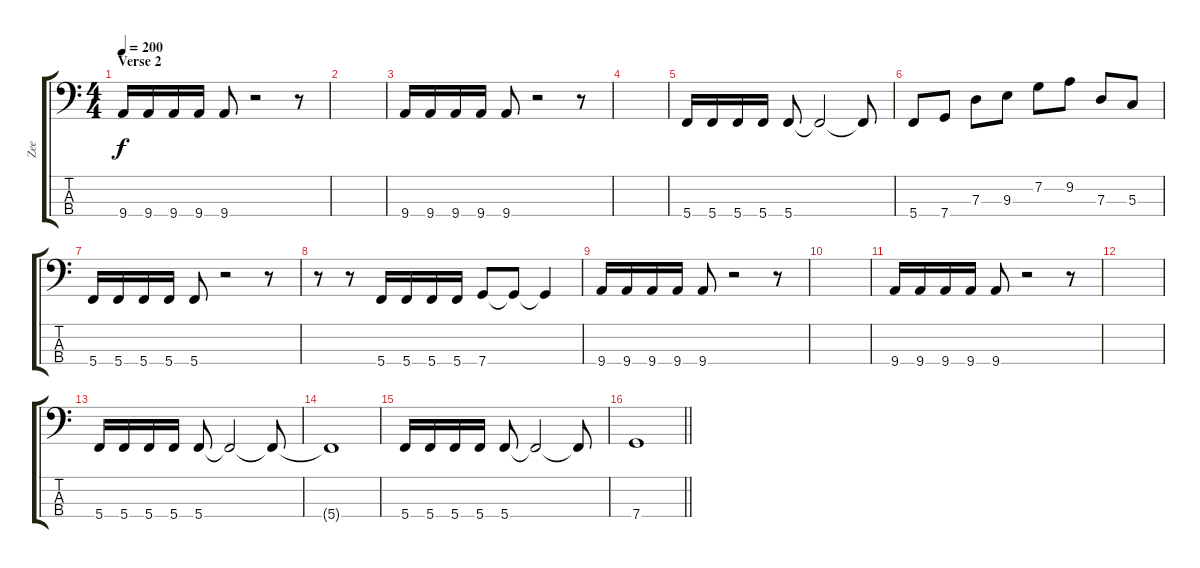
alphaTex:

\track ("Zee" "Zee") {instrument electricbassfinger}
\staff {score tabs}
\tuning (F2 C2 G1 C1) {hide}
\ts (4 4)
\section ("" "Verse 2")
\tempo 200
\clef f4
\ks c
9.4.16{dy f} 9.4.16 9.4.16 9.4.16 9.4.8 r.2 r.8 |
|
9.4.16 9.4.16 9.4.16 9.4.16 9.4.8 r.2 r.8 |
|
5.4.16 5.4.16 5.4.16 5.4.16 5.4.8 5.4{t}.2 5.4{t}.8 |
5.4.8 7.4.8 7.3.8 9.3.8 7.2.8 9.2.8 7.3.8 5.3.8 |
5.4.16 5.4.16 5.4.16 5.4.16 5.4.8 r.2 r.8 |
r.8 r.8 5.4.16 5.4.16 5.4.16 5.4.16 7.4.8 7.4{t}.8 7.4{t}.4 |
9.4.16 9.4.16 9.4.16 9.4.16 9.4.8 r.2 r.8 |
|
9.4.16 9.4.16 9.4.16 9.4.16 9.4.8 r.2 r.8 |
|
5.4.16 5.4.16 5.4.16 5.4.16 5.4.8 5.4{t}.2 5.4{t}.8 |
5.4{t}.1 |
5.4.16 5.4.16 5.4.16 5.4.16 5.4.8 5.4{t}.2 5.4{t}.8 |
\barLineRight lightlight
7.4.1
